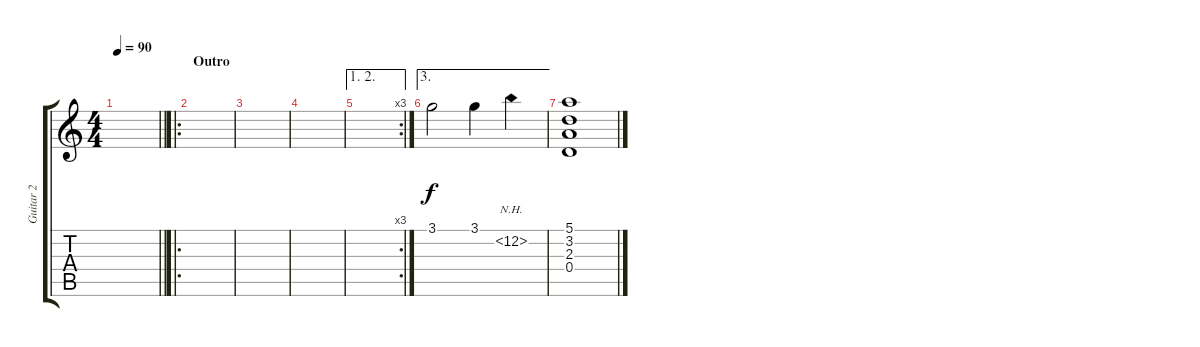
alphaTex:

\track ("Guitar 2" "Guitar 2") {instrument acousticguitarsteel}
\staff {score tabs}
\tuning (E4 B3 G3 D3 A2 E2) {hide}
\ts (4 4)
\tempo 90
\clef g2
\barLineRight lightlight
\ks c
|
\ro
\section ("" "Outro")
|
|
|
\ae (1 2)
\rc 3
|
\ae 3
3.1.2 3.1.4 12.2{nh}.4 |
(5.1 3.2 2.3 0.4).1{volume 0}
